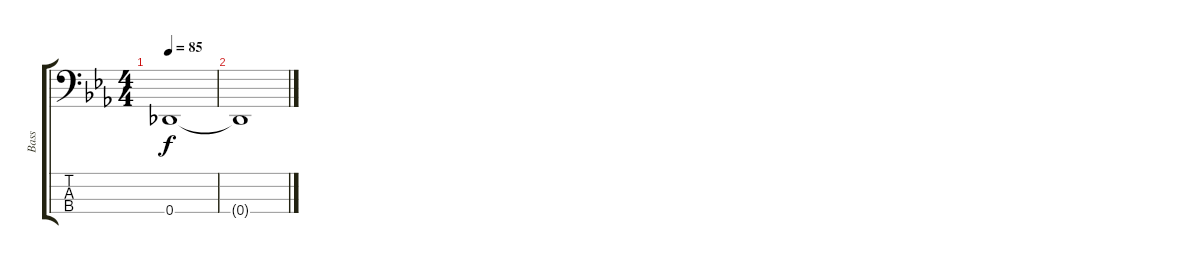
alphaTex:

\track ("Bass" "Bass") {instrument electricbassfinger}
\staff {score tabs}
\tuning (Gb2 Db2 Ab1 Db1) {hide}
\ts (4 4)
\tempo 85
\clef f4
\ks eb
0.4{t}.1{dy f} |
0.4{t}.1
